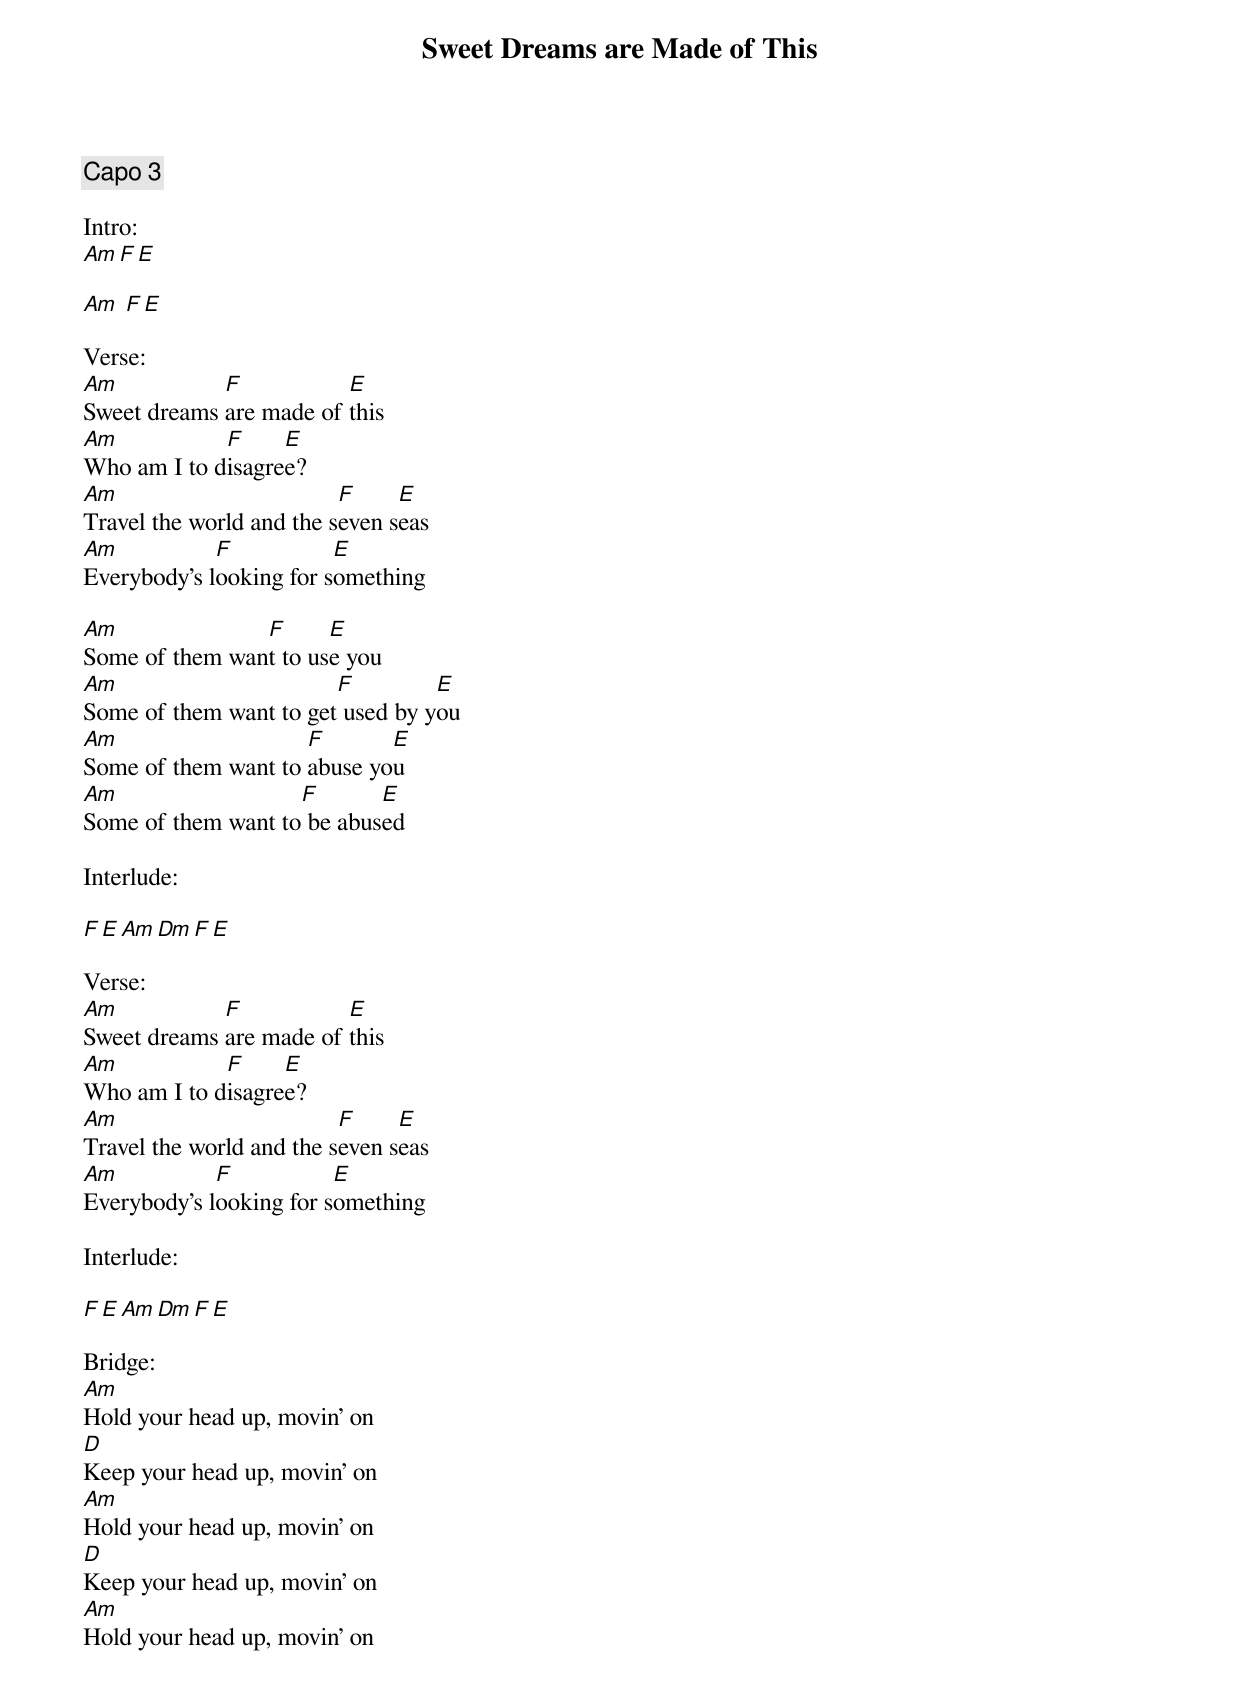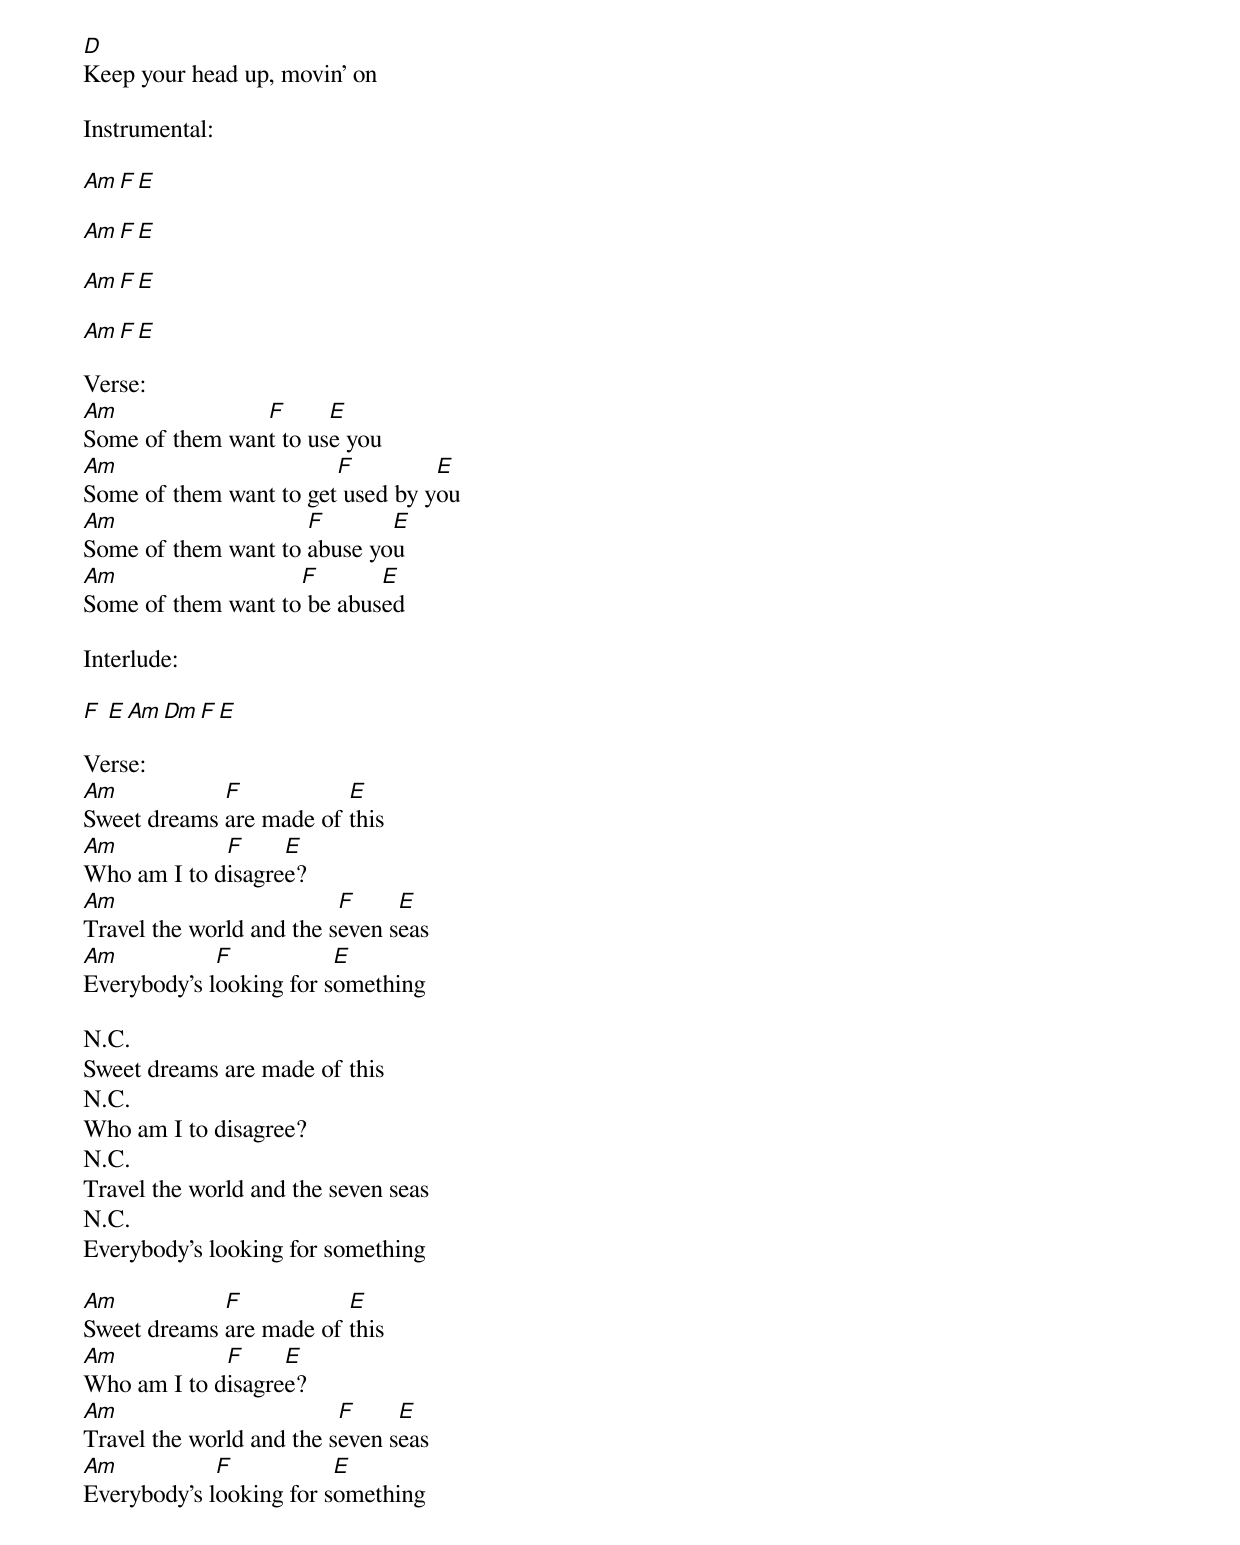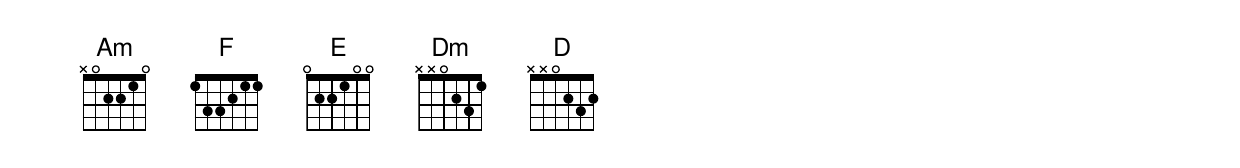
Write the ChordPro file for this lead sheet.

{title:Sweet Dreams are Made of This}
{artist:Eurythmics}
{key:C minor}
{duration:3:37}
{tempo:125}
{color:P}

{comment: Capo 3}

Intro:
[Am][F][E]

[Am] [F][E]

Verse:
[Am]Sweet dreams [F]are made of [E]this
[Am]Who am I to d[F]isagre[E]e?
[Am]Travel the world and the s[F]even s[E]eas
[Am]Everybody's l[F]ooking for s[E]omething

[Am]Some of them wan[F]t to us[E]e you
[Am]Some of them want to get[F] used by y[E]ou
[Am]Some of them want to [F]abuse yo[E]u
[Am]Some of them want to[F] be abus[E]ed

Interlude:

[F][E][Am][Dm][F][E]

Verse:
[Am]Sweet dreams [F]are made of [E]this
[Am]Who am I to d[F]isagre[E]e?
[Am]Travel the world and the s[F]even s[E]eas
[Am]Everybody's l[F]ooking for s[E]omething

Interlude:

[F][E][Am][Dm][F][E]

Bridge:
[Am]Hold your head up, movin' on
[D]Keep your head up, movin' on
[Am]Hold your head up, movin' on
[D]Keep your head up, movin' on
[Am]Hold your head up, movin' on
[D]Keep your head up, movin' on

Instrumental:

[Am][F][E]

[Am][F][E]

[Am][F][E]

[Am][F][E]

Verse:
[Am]Some of them wan[F]t to us[E]e you
[Am]Some of them want to get[F] used by y[E]ou
[Am]Some of them want to [F]abuse yo[E]u
[Am]Some of them want to[F] be abus[E]ed

Interlude:

[F] [E][Am][Dm][F][E]

Verse:
[Am]Sweet dreams [F]are made of [E]this
[Am]Who am I to d[F]isagre[E]e?
[Am]Travel the world and the s[F]even s[E]eas
[Am]Everybody's l[F]ooking for s[E]omething

N.C.
Sweet dreams are made of this
N.C.
Who am I to disagree?
N.C.
Travel the world and the seven seas
N.C.
Everybody's looking for something

[Am]Sweet dreams [F]are made of [E]this
[Am]Who am I to d[F]isagre[E]e?
[Am]Travel the world and the s[F]even s[E]eas
[Am]Everybody's l[F]ooking for s[E]omething
